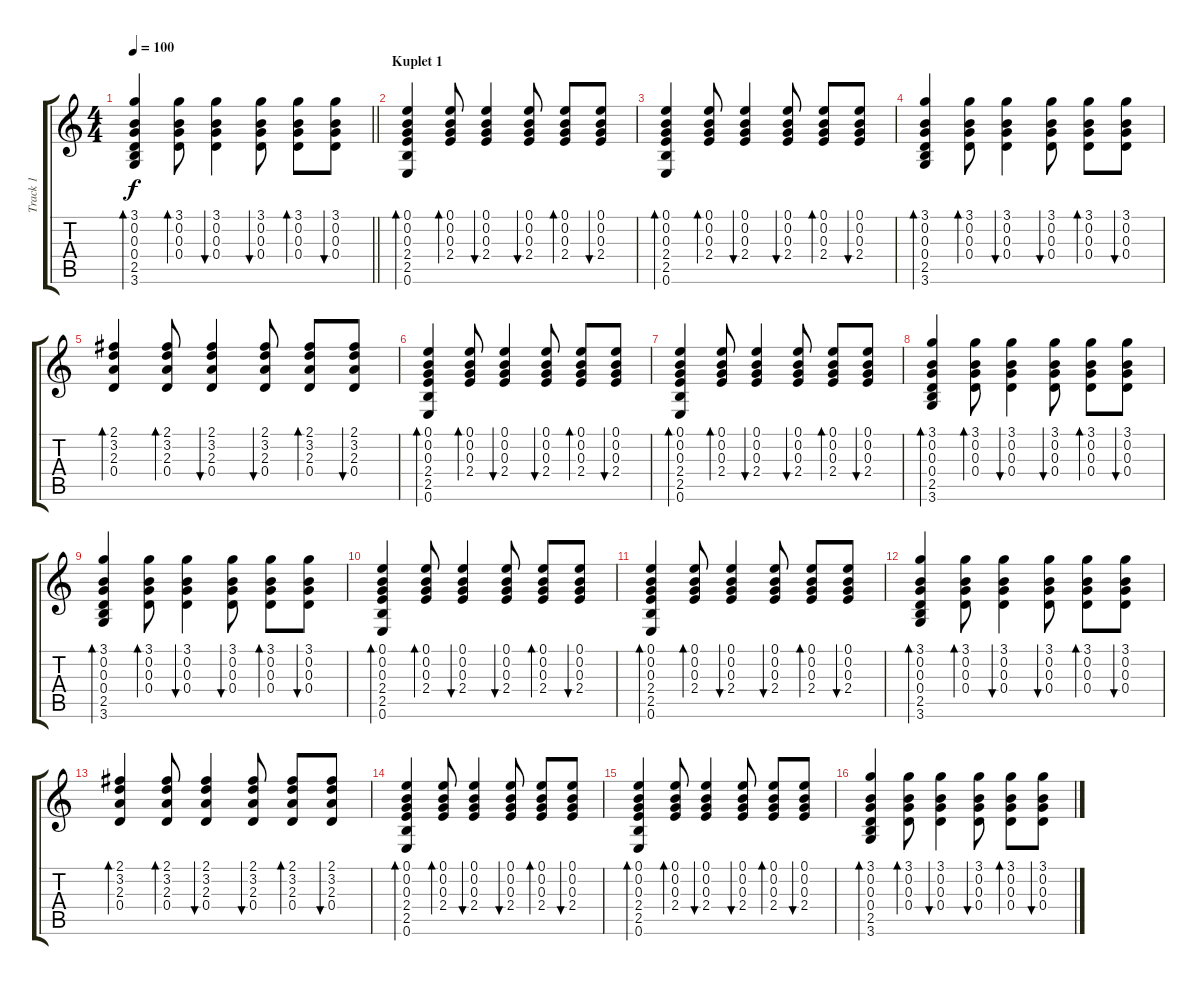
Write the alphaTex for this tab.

\track ("Track 1" "Track 1") {instrument acousticguitarsteel}
\staff {score tabs}
\tuning (E4 B3 G3 D3 A2 E2) {hide}
\ts (4 4)
\tempo 100
\clef g2
\barLineRight lightlight
\ks c
(3.1 0.2 0.3 0.4 2.5 3.6).4{bd 60 dy f} (3.1 0.2 0.3 0.4).8{bd 60} (3.1 0.2 0.3 0.4).4{bu 60} (3.1 0.2 0.3 0.4).8{bu 60} (3.1 0.2 0.3 0.4).8{bd 60} (3.1 0.2 0.3 0.4).8{bu 60} |
\section ("" "Kuplet 1")
(0.1 0.2 0.3 2.4 2.5 0.6).4{bd 60} (0.1 0.2 0.3 2.4).8{bd 60} (0.1 0.2 0.3 2.4).4{bu 60} (0.1 0.2 0.3 2.4).8{bu 60} (0.1 0.2 0.3 2.4).8{bd 60} (0.1 0.2 0.3 2.4).8{bu 60} |
(0.1 0.2 0.3 2.4 2.5 0.6).4{bd 60} (0.1 0.2 0.3 2.4).8{bd 60} (0.1 0.2 0.3 2.4).4{bu 60} (0.1 0.2 0.3 2.4).8{bu 60} (0.1 0.2 0.3 2.4).8{bd 60} (0.1 0.2 0.3 2.4).8{bu 60} |
(3.1 0.2 0.3 0.4 2.5 3.6).4{bd 60} (3.1 0.2 0.3 0.4).8{bd 60} (3.1 0.2 0.3 0.4).4{bu 60} (3.1 0.2 0.3 0.4).8{bu 60} (3.1 0.2 0.3 0.4).8{bd 60} (3.1 0.2 0.3 0.4).8{bu 60} |
(2.1 3.2 2.3 0.4).4{bd 60} (2.1 3.2 2.3 0.4).8{bd 60} (2.1 3.2 2.3 0.4).4{bu 60} (2.1 3.2 2.3 0.4).8{bu 60} (2.1 3.2 2.3 0.4).8{bd 60} (2.1 3.2 2.3 0.4).8{bu 60} |
(0.1 0.2 0.3 2.4 2.5 0.6).4{bd 60} (0.1 0.2 0.3 2.4).8{bd 60} (0.1 0.2 0.3 2.4).4{bu 60} (0.1 0.2 0.3 2.4).8{bu 60} (0.1 0.2 0.3 2.4).8{bd 60} (0.1 0.2 0.3 2.4).8{bu 60} |
(0.1 0.2 0.3 2.4 2.5 0.6).4{bd 60} (0.1 0.2 0.3 2.4).8{bd 60} (0.1 0.2 0.3 2.4).4{bu 60} (0.1 0.2 0.3 2.4).8{bu 60} (0.1 0.2 0.3 2.4).8{bd 60} (0.1 0.2 0.3 2.4).8{bu 60} |
(3.1 0.2 0.3 0.4 2.5 3.6).4{bd 60} (3.1 0.2 0.3 0.4).8{bd 60} (3.1 0.2 0.3 0.4).4{bu 60} (3.1 0.2 0.3 0.4).8{bu 60} (3.1 0.2 0.3 0.4).8{bd 60} (3.1 0.2 0.3 0.4).8{bu 60} |
(3.1 0.2 0.3 0.4 2.5 3.6).4{bd 60} (3.1 0.2 0.3 0.4).8{bd 60} (3.1 0.2 0.3 0.4).4{bu 60} (3.1 0.2 0.3 0.4).8{bu 60} (3.1 0.2 0.3 0.4).8{bd 60} (3.1 0.2 0.3 0.4).8{bu 60} |
(0.1 0.2 0.3 2.4 2.5 0.6).4{bd 60} (0.1 0.2 0.3 2.4).8{bd 60} (0.1 0.2 0.3 2.4).4{bu 60} (0.1 0.2 0.3 2.4).8{bu 60} (0.1 0.2 0.3 2.4).8{bd 60} (0.1 0.2 0.3 2.4).8{bu 60} |
(0.1 0.2 0.3 2.4 2.5 0.6).4{bd 60} (0.1 0.2 0.3 2.4).8{bd 60} (0.1 0.2 0.3 2.4).4{bu 60} (0.1 0.2 0.3 2.4).8{bu 60} (0.1 0.2 0.3 2.4).8{bd 60} (0.1 0.2 0.3 2.4).8{bu 60} |
(3.1 0.2 0.3 0.4 2.5 3.6).4{bd 60} (3.1 0.2 0.3 0.4).8{bd 60} (3.1 0.2 0.3 0.4).4{bu 60} (3.1 0.2 0.3 0.4).8{bu 60} (3.1 0.2 0.3 0.4).8{bd 60} (3.1 0.2 0.3 0.4).8{bu 60} |
(2.1 3.2 2.3 0.4).4{bd 60} (2.1 3.2 2.3 0.4).8{bd 60} (2.1 3.2 2.3 0.4).4{bu 60} (2.1 3.2 2.3 0.4).8{bu 60} (2.1 3.2 2.3 0.4).8{bd 60} (2.1 3.2 2.3 0.4).8{bu 60} |
(0.1 0.2 0.3 2.4 2.5 0.6).4{bd 60} (0.1 0.2 0.3 2.4).8{bd 60} (0.1 0.2 0.3 2.4).4{bu 60} (0.1 0.2 0.3 2.4).8{bu 60} (0.1 0.2 0.3 2.4).8{bd 60} (0.1 0.2 0.3 2.4).8{bu 60} |
(0.1 0.2 0.3 2.4 2.5 0.6).4{bd 60} (0.1 0.2 0.3 2.4).8{bd 60} (0.1 0.2 0.3 2.4).4{bu 60} (0.1 0.2 0.3 2.4).8{bu 60} (0.1 0.2 0.3 2.4).8{bd 60} (0.1 0.2 0.3 2.4).8{bu 60} |
(3.1 0.2 0.3 0.4 2.5 3.6).4{bd 60} (3.1 0.2 0.3 0.4).8{bd 60} (3.1 0.2 0.3 0.4).4{bu 60} (3.1 0.2 0.3 0.4).8{bu 60} (3.1 0.2 0.3 0.4).8{bd 60} (3.1 0.2 0.3 0.4).8{bu 60}
